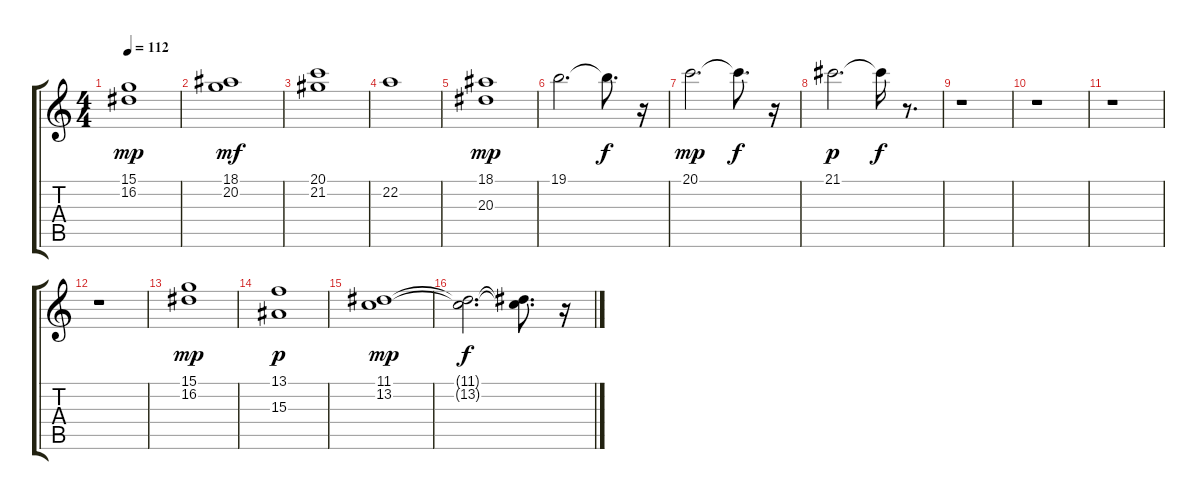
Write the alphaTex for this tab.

\track "" {instrument rockorgan}
\staff {score tabs}
\tuning (E4 B3 G3 D3 A2 E2) {hide}
\ts (4 4)
\tempo 112
\clef g2
\ks c
(15.1 16.2).1{dy mp} |
(18.1 20.2).1{dy mf} |
(20.1 21.2).1 |
22.2.1 |
(18.1 20.3).1{dy mp} |
19.1.2{d} 19.1{t}.8{d dy f} r.16 |
20.1.2{d dy mp} 20.1{t}.8{d dy f} r.16 |
21.1.2{d dy p} 21.1{t}.16{dy f} r.8{d} |
r.1 |
r.1 |
r.1 |
r.1 |
(15.1 16.2).1{dy mp} |
(13.1 15.3).1{dy p} |
(11.1 13.2).1{dy mp} |
(11.1{t} 13.2{t}).2{d dy f} (11.1{t} 13.2{t}).8{d} r.16
